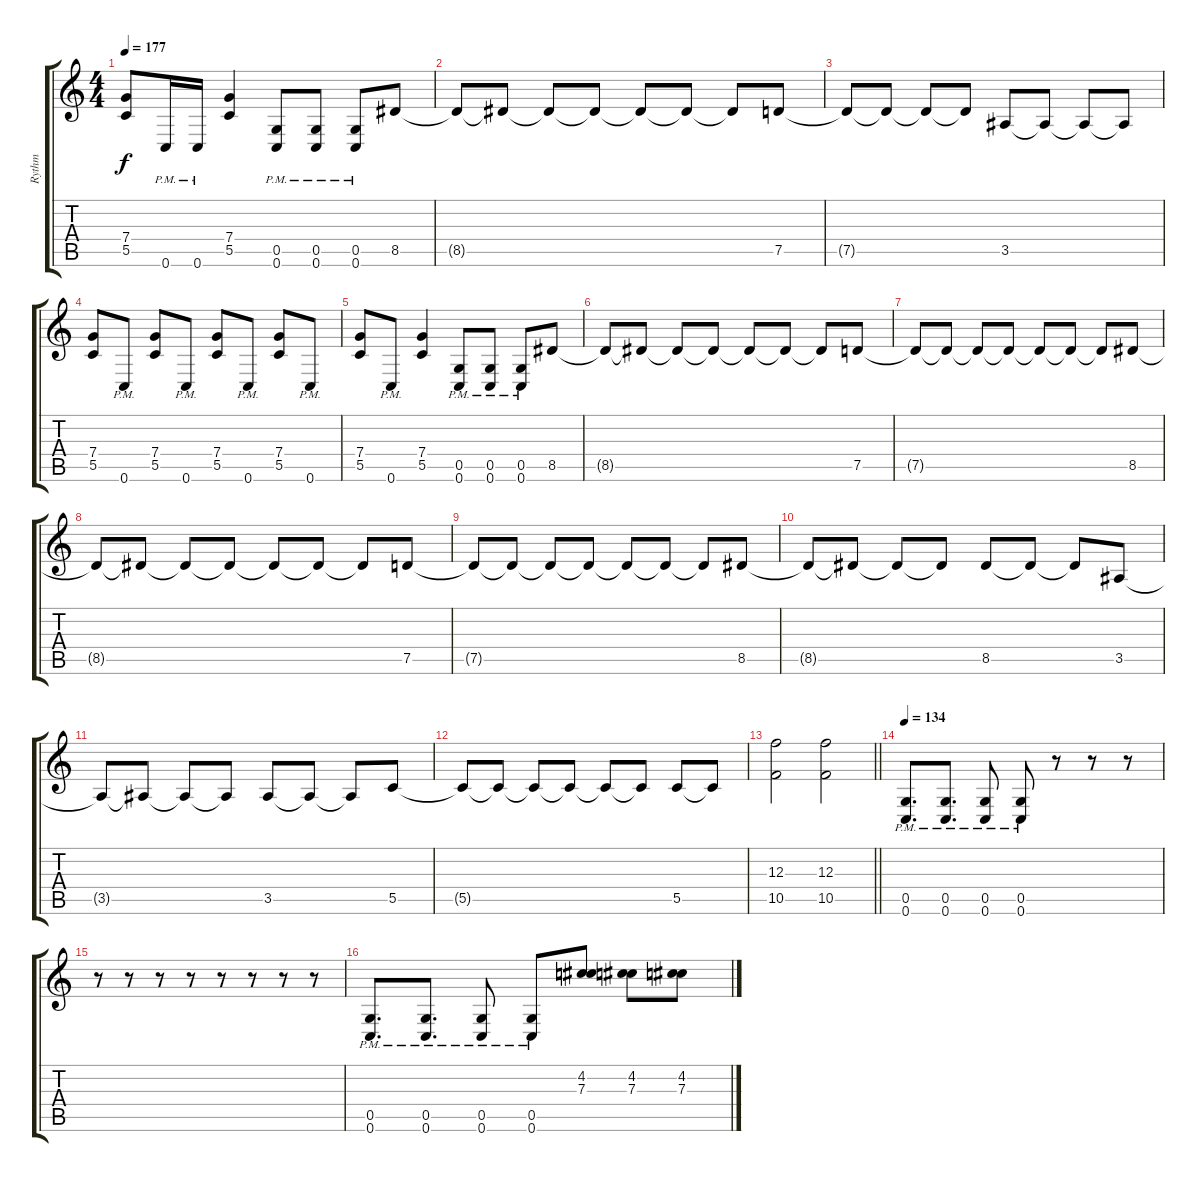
\track ("Rythm" "Rythm") {instrument distortionguitar}
\staff {score tabs}
\tuning (D4 A3 F3 C3 G2 C2) {hide}
\ts (4 4)
\tempo 177
\clef g2
\ks c
(7.4 5.5).8{dy f} 0.6{pm}.16 0.6{pm}.16 (7.4 5.5).4 (0.5{pm} 0.6{pm}).8 (0.5{pm} 0.6{pm}).8 (0.5{pm} 0.6{pm}).8 8.5.8 |
8.5{t}.8 8.5{t}.8 8.5{t}.8 8.5{t}.8 8.5{t}.8 8.5{t}.8 8.5{t}.8 7.5.8 |
7.5{t}.8 7.5{t}.8 7.5{t}.8 7.5{t}.8 3.5.8 3.5{t}.8 3.5{t}.8 3.5{t}.8 |
(7.4 5.5).8 0.6{pm}.8 (7.4 5.5).8 0.6{pm}.8 (7.4 5.5).8 0.6{pm}.8 (7.4 5.5).8 0.6{pm}.8 |
(7.4 5.5).8 0.6{pm}.8 (7.4 5.5).4 (0.5{pm} 0.6{pm}).8 (0.5{pm} 0.6{pm}).8 (0.5{pm} 0.6{pm}).8 8.5.8 |
8.5{t}.8 8.5{t}.8 8.5{t}.8 8.5{t}.8 8.5{t}.8 8.5{t}.8 8.5{t}.8 7.5.8 |
7.5{t}.8 7.5{t}.8 7.5{t}.8 7.5{t}.8 7.5{t}.8 7.5{t}.8 7.5{t}.8 8.5.8 |
8.5{t}.8 8.5{t}.8 8.5{t}.8 8.5{t}.8 8.5{t}.8 8.5{t}.8 8.5{t}.8 7.5.8 |
7.5{t}.8 7.5{t}.8 7.5{t}.8 7.5{t}.8 7.5{t}.8 7.5{t}.8 7.5{t}.8 8.5.8 |
8.5{t}.8 8.5{t}.8 8.5{t}.8 8.5{t}.8 8.5.8 8.5{t}.8 8.5{t}.8 3.5.8 |
3.5{t}.8 3.5{t}.8 3.5{t}.8 3.5{t}.8 3.5.8 3.5{t}.8 3.5{t}.8 5.5.8 |
5.5{t}.8 5.5{t}.8 5.5{t}.8 5.5{t}.8 5.5{t}.8 5.5{t}.8 5.5.8 5.5{t}.8 |
\barLineRight lightlight
(12.3 10.5).2 (12.3 10.5).2 |
\section ("" "")
\tempo 134
(0.5{pm} 0.6{pm}).8{d} (0.5{pm} 0.6{pm}).8{d} (0.5{pm} 0.6{pm}).8 (0.5{pm} 0.6{pm}).8 r.8 r.8 r.8 |
r.8 r.8 r.8 r.8 r.8 r.8 r.8 r.8 |
(0.5{pm} 0.6{pm}).8{d} (0.5{pm} 0.6{pm}).8{d} (0.5{pm} 0.6{pm}).8 (0.5{pm} 0.6{pm}).8 (4.2 7.3).8 (4.2 7.3).8 (4.2 7.3).8
